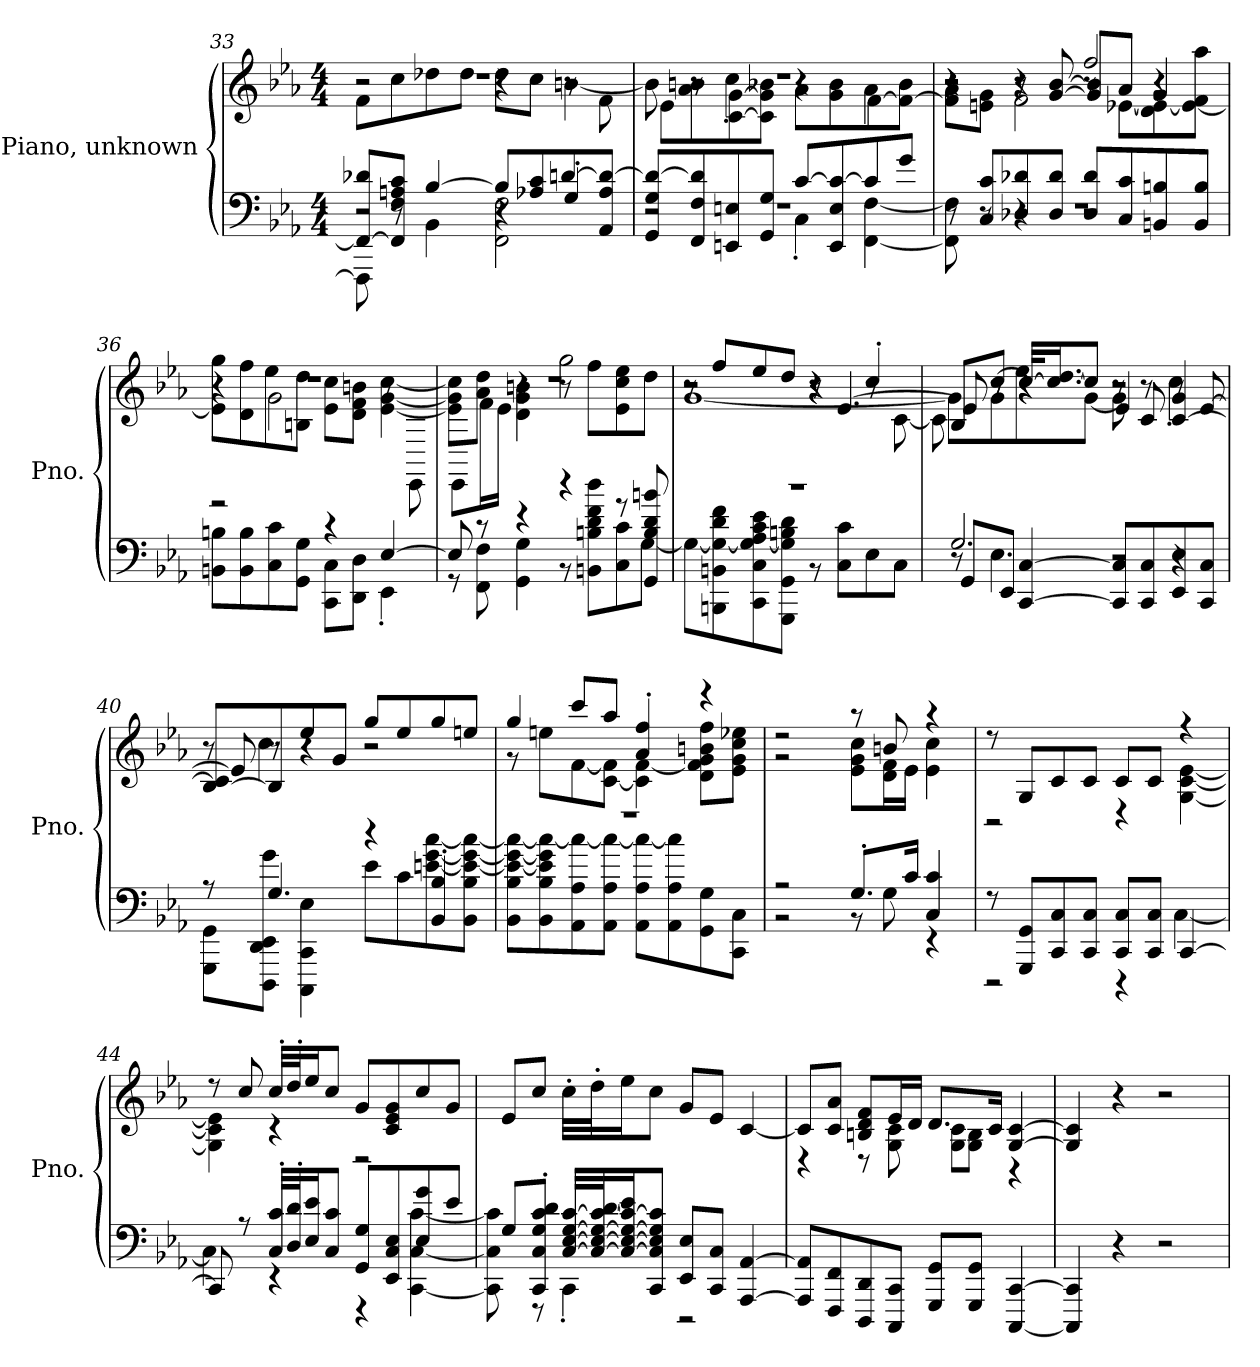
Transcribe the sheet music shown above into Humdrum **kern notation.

**kern	**kern
*part1	*part1
*staff2	*staff1
*I"Piano, unknown	*
*I'Pno.	*
!!LO:PB:g=z
*clefF4	*clefG2
*k[b-e-a-]	*k[b-e-a-]
*M4/4	*M4/4
=33	=33
*^	*^
*	*^	*	*^
2r	8FFF\]	8FF/_ 8d-X/L	1r	2r	8f\L
.	8r	8FF/] 8F/ 8An/ 8c/J	.	.	8cc\
.	4BB-\	[4B-/	.	.	8dd-X\
.	.	.	.	.	8dd-\J
4r	2FF\ 2F\	8B-/L]	.	4r	8dd-\L
.	.	8A-X/ 8c/	.	.	8cc\J
4G'/	.	[8dn/	.	[4bn\	8r
.	.	8AA-/ 8A-/ 8d/_J	.	.	8f\
=34	=34	=34	=34	=34	=34
1r	2r	8GG/ 8G/ 8d/_L	1r	8b\]	8e-\L
.	.	8FF/ 8F/ 8d/]	.	8r	8a-\ 8bn\
.	.	8EEn/ 8En/	.	4cc'\	[8c\ [8g\
.	.	8GG/ 8G/J	.	.	8c\] 8g\] 8b-X\J
.	4C'\	[8c/L	.	4r	8a-\L
.	.	8EE/ 8E/ 8c/_	.	.	8g\ 8b-\
.	[4FF\ [4F\	8c/]	.	4a-'\	[8f\
.	.	8g/J	.	.	8f\_ 8b-\J
=35	=35	=35	=35	=35	=35
*	*	*	*	*	*^
1r	8FF\] 8F\]	8r	2r	4r	4r	8f\] 8a-\L
.	8r	8C/ 8c/L	.	.	.	8en\ 8g\J
.	4r	8D-X/ 8d-X/	.	2f\	8r	4r
.	.	8D-/ 8d-/J	.	.	[8g/ [8b-/	.
.	2r	8D-/ 8d-/L	2ff/	.	8g/] 8b-/]L	8r
.	.	8C/ 8c/	.	.	8a-/J	[8e-X\L
.	.	8BBn/ 8Bn/	.	4r	4g/	8d\ 8e-\_
.	.	8BB/ 8B/J	.	.	.	8e-\_ 8f\ 8aa-\J
*	*v	*v	*	*	*	*
*	*	*	*	*v	*v
!!LO:LB:g=z
=36	=36	=36	=36	=36
2r	8BBn\ 8Bn\L	1r	4r	8e-\] 8gg\L
.	8BB\ 8B\	.	.	8d\ 8ff\
.	8C\ 8c\	.	2g\	8ee-\
.	8GG\ 8G\J	.	.	8Bn\ 8dd\J
4r	8CC\ 8C\L	.	.	8e-\ 8cc\L
.	8DD\ 8D\J	.	.	8d\ 8f\ 8bn\J
[4E-/	4EE-'\	.	[4e-\ [4g\ [4cc\	8r
.	.	.	.	8EE-\
=37	=37	=37	=37	=37
8E-/]	8r	1r	8e-\] 8g\] 8cc\]L	8EE-\L
8r	8FF\ 8F\	.	8a-\ 8dd\J	16f\L
.	.	.	.	16e-\JJ
4r	4GG\ 4G\	.	4r	4d\ 4g\ 4bn\
4r	8r	.	2gg\	8r
.	8BBn\ 8Bn\ 8d\ 8f\ 8dd\L	.	.	8ff\L
8r	8C\ 8c\	.	.	8e-\ 8cc\ 8ee-\
8GG/ 8B/ 8d/ 8bn/	[8G\J	.	.	8dd\J
=38	=38	=38	=38	=38
*	*	*	*	*^
1r	8G\L_	8r	[1g	2r	2r
.	8BBBn\ 8BBn\ 8G\_ 8d\ 8f\	8ff/L	.	.	.
.	8CC\ 8C\ 8G\_ 8A-\ 8c\ 8e-\	8ee-/	.	.	.
.	8GGG\ 8GG\ 8G\] 8Bn\ 8d\J	8dd/J	.	.	.
.	8r	4r	.	8r	4r
.	8C\ 8c\L	.	.	[4.e-/	.
.	8E-\	4cc'/	.	.	8r
.	8C\J	.	.	.	[8c\
!!LO:LB:g=z	!!	!!	!!
=39	=39	=39	=39	=39	=39
*	*^	*	*	*	*
2.G/	8r	8GG/L	8B-/L	8g\L]	8e-/]	8c\]
.	4.E-\	8EE-/J	[8cc/J	8g\	8r	8r
.	.	[4CC/ [4C/	32cc/KLL_	8ee-\	4r	4r
.	.	.	16.cc/_ 16.dd/J	.	.	.
.	.	.	8cc/J]	[8g\J	.	.
.	2r	8CC/] 8C/]L	8r	8g\]	4e-/	2r
.	.	8CC/ 8C/	8c/	8r	.	.
4r	.	8EE-/ 8E-/	[4c/ 4g/	4cc'\	8r	.
.	.	8CC/ 8C/J	.	.	[8e-/	.
*	*v	*v	*	*	*	*
*	*	*	*	*v	*v
=40	=40	=40	=40	=40
8r	8GGG\ 8GG\L	[8B-/ 8c/]L	8r	8e-/]
4.G/	8DDD\ 8DD\ 8EE-\ 8g\J	8B-/]	4.cc\	8r
.	4CCC\ 4CC\ 4E-\	8ee-/	.	4r
.	.	8g/J	.	.
4r	8e-\L	8gg/L	2r	2r
.	8c\	8ee-/	.	.
4BB-/' 4B-/'	[8en\ [8g\ [8cc\	8gg/	.	.
.	8BB-\ 8B-\ 8e\_ 8g\_ 8cc\_J	8een/J	.	.
*	*	*	*v	*v
=41	=41	=41	=41
1r	8BB-\ 8B-\ 8e\_ 8g\_ 8cc\_L	4gg/	8r
.	8BB-\ 8B-\ 8e\] 8g\] 8cc\_	.	8een\L
.	8AA-\ 8A-\ 8cc\_	8ccc/L	[8f\
.	8AA-\ 8A-\ 8cc\_J	8aa-/J	[8c\ 8f\]J
.	8AA-\ 8A-\ 8cc\_L	4a-/' 4ff/'	4c\] [4f\
.	8AA-\ 8A-\ 8cc\]	.	.
.	8GG\ 8G\	4r	8d\ 8f\] 8g\ 8bn\ 8ff\L
.	8CC\ 8C\J	.	8e-\ 8g\ 8cc\ 8ee-X\J
!!LO:LB:g=z	!!
=42	=42	=42	=42
2r	2r	2r	2r
8.G'/L	8r	8r	8e-\ 8g\ 8cc\L
.	8G\	8bn/	16d\ 16f\L
16c/Jk	.	.	16e-\JJ
4C/ 4c/	4r	4r	4e-\ 4cc\
=43	=43	=43	=43
8r	2r	8r	2r
8GGG/ 8GG/L	.	8G/L	.
8CC/ 8C/	.	8c/	.
8CC/ 8C/J	.	8c/J	.
8CC/ 8C/L	4r	8c/L	4r
8CC/ 8C/J	.	8c/J	.
[4CC/	[4C\	4r	[4G\ [4c\ [4e-\
=44	=44	=44	=44
8CC/]	4C\]	8r	4G\] 4c\] 4e-\]
8r	.	8cc/	.
32C/' 32c/'LLL	4r	32cc'/LLL	4r
32D/' 32d/'J	.	32dd'/J	.
16E-/ 16e-/J	.	16ee-/J	.
8C/ 8c/J	.	8cc/J	.
8GG/ 8G/L	4r	8g/L	2r
8EE-/ 8C/ 8E-/	.	8c/ 8e-/ 8g/	.
8E-/ 8g/	[4CC\ [4C\ [4c\	8cc/	.
8e-/J	.	8g/J	.
*	*	*v	*v
!!LO:LB:g=z
=45	=45	=45
8G/L	8CC\] 8C\] 8c\]	8e-/L
8CC/' 8C/' 8G/' 8c/' 8d/'J	8r	8cc/J
[32C/ [32E-/ [32G/ [32c/LLL	4CC'\	32cc'\LLL
32C/_ 32E-/_ 32G/_ 32c/_ 32d/J	.	32dd'\J
16C/_ 16E-/_ 16G/_ 16c/_ 16e-/J	.	16ee-\J
8CC/ 8C/] 8E-/] 8G/] 8c/]J	.	8cc\J
8EE-/ 8E-/L	2r	8g/L
8CC/ 8C/J	.	8e-/J
[4AAA-/ [4AA-/	.	[4c/
*v	*v	*
=46	=46
*	*^
8AAA-/] 8AA-/]L	8c/L]	4r
8FFF/ 8FF/	8c/ 8a-/J	.
8DDD/ 8DD/	8Bn/ 8d/ 8f/L	8r
8CCC/ 8CC/J	16e-/L	8G\ 8c\
.	16d/JJ	.
8GGG/ 8GG/L	8.d/L	8G\ 8c\L
8GGG/ 8GG/J	.	8G\ 8B\J
.	16c/Jk	.
[4CCC/ [4CC/	[4G/ [4c/	4r
*	*v	*v
=47	=47
4CCC/] 4CC/]	4G/] 4c/]
4r	4r
2r	2r
=	=
*-	*-
